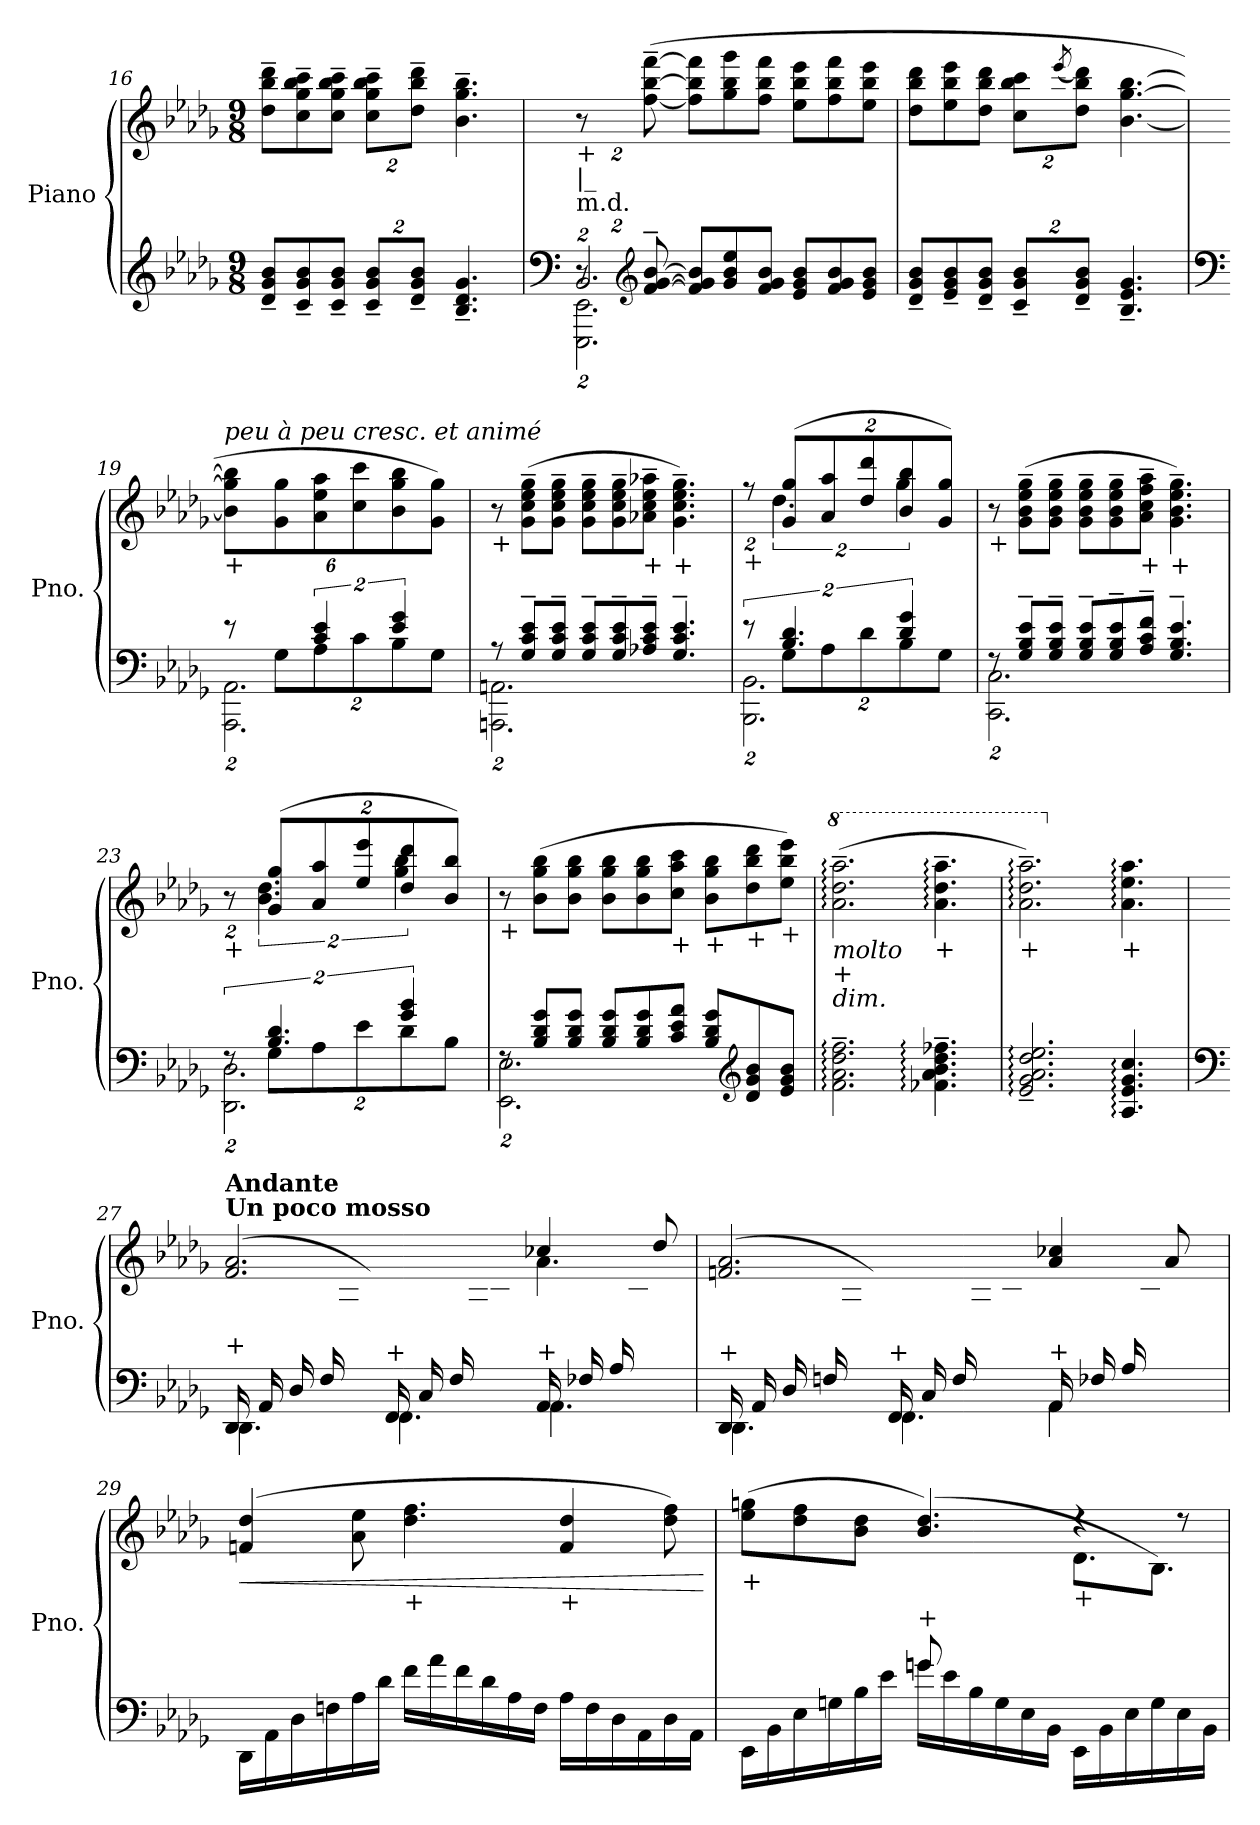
**kern	**kern	**dynam
*part1	*part1	*part1
*staff2	*staff1	*staff1/2
*I"Piano	*	*
*I'Pno.	*	*
*clefG2	*clefG2	*
*k[b-e-a-d-g-]	*k[b-e-a-d-g-]	*
*M9/8	*M9/8	*
=16	=16	=16
8d-/~ 8g-/~ 8b-/~L	8dd-\~ 8bb-\~ 8ddd-\~L	.
8c/~ 8g-/~ 8b-/~	8cc\~ 8gg-\~ 8bb-\~ 8ccc\~	.
8c/~ 8g-/~ 8b-/~J	8cc\~ 8gg-\~ 8bb-\~ 8ccc\~J	.
*Xbrackettup	*Xbrackettup	*
16%3c/~ 16%3g-/~ 16%3b-/~L	16%3cc\~ 16%3gg-\~ 16%3bb-\~ 16%3ccc\~L	.
16%3d-/~ 16%3g-/~ 16%3b-/~J	16%3dd-\~ 16%3bb-\~ 16%3ddd-\~J	.
4.B-/~ 4.d-/~ 4.g-/~	4.b-\~ 4.gg-\~ 4.bb-\~	.
=17	=17	=17
*clefF4	*	*
*^	*	*
*	*^	*	*
!	!	!	!LO:TX:b:t=+	!
!LO:TX:a:t=m.d.	!	!	!	!
!LO:TX:a:t=|_	!	!	!	!
16%3r	4%3.EEE-\ 4%3.EE-\	4%3.BB-/	16%3r	.
*clefG2	*	*	*	*
[16%3f/~< [16%3g-/~< [16%3b-/~<	.	.	(>[16%3ff\~ [16%3bb-\~ [16%3fff\~	.
8f/] 8g-/] 8b-/]L	.	.	8ff\] 8bb-\] 8fff\]L	.
8g-/ 8b-/ 8ee-/	.	.	8gg-\ 8bb-\ 8ggg-\	.
8f/< 8g-/< 8b-/<J	.	.	8ff\ 8bb-\ 8fff\J	.
8e-/ 8g-/ 8b-/L	.	.	8ee-\ 8bb-\ 8eee-\L	.
8f/< 8g-/< 8b-/<	.	.	8ff\ 8bb-\ 8fff\	.
8e-/ 8g-/ 8b-/J	.	.	8ee-\ 8bb-\ 8eee-\J	.
*v	*v	*v	*	*
!!LO:PB:g=z
=18	=18	=18
8d-/~ 8g-/~ 8b-/~L	8dd-\ 8bb-\ 8ddd-\L	.
8e-/~ 8g-/~ 8b-/~	8ee-\ 8bb-\ 8eee-\	.
8d-/~ 8g-/~ 8b-/~J	8dd-\ 8bb-\ 8ddd-\J	.
16%3c/~ 16%3g-/~ 16%3b-/~L	16%3cc\ 16%3bb-\ 16%3ccc\L	.
.	(<8qeee-</	.
16%3d-/~ 16%3g-/~ 16%3b-/~J	16%3dd-\ 16%3bb-\ 16%3ddd-\J)	.
4.B-/~ 4.e-/~ 4.g-/~	[4.b-\ [4.gg-\ [4.bb-\	.
=19	=19	=19
*clefF4	*	*
*brackettup	*	*
*^	*	*
*	*^	*	*
!	!	!	!LO:TX:a:i:t=peu à peu cresc. et animé	!
!	!	!	!LO:TX:b:t=+	!
8%3ryy	8re	4%3.AAA-\ 4%3.AA-\	16%3b-\] 16%3gg-\] 16%3bb-\]L	.
.	16ryy	.	.	.
*	*Xbrackettup	*	*	*
.	16%3G-\L	.	16%3g-\ 16%3gg-\	.
8%3c/ 8%3e-/	16%3A-\	.	16%3a-\ 16%3ee-\ 16%3aa-\	.
.	16%3c\	.	16%3cc\ 16%3ccc\	.
8%3e-/ 8%3g-/	16%3B-\	.	16%3b-\ 16%3gg-\ 16%3bb-\	.
.	16%3G-\J	.	16%3g-\ 16%3gg-\J)	.
*	*v	*v	*	*
=20	=20	=20	=20
!	!	!LO:TX:b:t=+	!
8r	4%3.AAAn\ 4%3.AAn\	8r	.
8G-/~ 8c/~ 8e-/~L	.	(>8g-\~ 8cc\~ 8ee-\~ 8gg-\~L	.
8G-/~ 8c/~ 8e-/~J	.	8g-\~ 8cc\~ 8ee-\~ 8gg-\~J	.
8G-/~ 8c/~ 8e-/~L	.	8g-\~ 8cc\~ 8ee-\~ 8gg-\~L	.
8G-/~ 8c/~ 8e-/~	.	8g-\~ 8cc\~ 8ee-\~ 8gg-\~	.
!	!	!LO:TX:b:t=+	!
8A-X/~ 8c/~ 8e-/~J	.	8a-X\~ 8cc\~ 8ee-\~ 8aa-X\~J	.
!	!	!LO:TX:b:t=+	!
4.G-/~ 4.c/~ 4.e-/~	.	4.g-\~ 4.cc\~ 4.ee-\~ 4.gg-\~)	.
*v	*v	*	*
=21	=21	=21
*	*^	*
*brackettup	*	*brackettup	*
*^	*	*	*
*	*^	*	*	*
!	!	!	!LO:TX:b:t=+	!	!
16%3r	8.ryy	4%3.BBB-\ 4%3.BB-\	16%3rff	16%3ryy	.
*	*Xbrackettup	*	*	*	*
8%3.B-/ 8%3.d-/	16%3G-\L	.	(>16%3g-/ 16%3gg-/L	8%3.dd-\	.
.	16%3A-\	.	16%3a-/ 16%3aa-/	.	.
.	16%3d-\	.	16%3dd-/ 16%3ddd-/	.	.
8%3d-/ 8%3g-/	16%3B-\	.	16%3b-/ 16%3bb-/	8%3gg-\	.
.	16%3G-\J	.	16%3g-/ 16%3gg-/J)	.	.
*	*v	*v	*	*	*
*	*	*v	*v	*
!!LO:LB:g=z
=22	=22	=22	=22
!	!	!LO:TX:b:t=+	!
8rF	4%3.CC\ 4%3.C\	8r	.
8G-/~ 8B-/~ 8e-/~L	.	(>8g-\~ 8b-\~ 8ee-\~ 8gg-\~L	.
8G-/~ 8B-/~ 8e-/~J	.	8g-\~ 8b-\~ 8ee-\~ 8gg-\~J	.
8G-/~ 8B-/~ 8e-/~L	.	8g-\~ 8b-\~ 8ee-\~ 8gg-\~L	.
8G-/~ 8B-/~ 8e-/~	.	8g-\~ 8b-\~ 8ee-\~ 8gg-\~	.
!	!	!LO:TX:b:t=+	!
8A-/~ 8c/~ 8f/~J	.	8a-\~ 8cc\~ 8ff\~ 8aa-\~J	.
!	!	!LO:TX:b:t=+	!
4.G-/~ 4.B-/~ 4.e-/~	.	4.g-\~ 4.b-\~ 4.ee-\~ 4.gg-\~)	.
*v	*v	*	*
=23	=23	=23
*	*^	*
*brackettup	*Xbrackettup	*brackettup	*
*^	*	*	*
*	*^	*	*	*
!	!	!	!LO:TX:b:t=+	!	!
16%3rF	8.ryy	4%3.DD-\ 4%3.D-\	16%3r	16%3ryy	.
*	*Xbrackettup	*	*	*	*
8%3.B-/ 8%3.d-/	16%3G-\L	.	(>16%3g-/ 16%3gg-/L	8%3.b-\ 8%3.dd-\	.
.	16%3A-\	.	16%3a-/ 16%3aa-/	.	.
.	16%3e-\	.	16%3ee-/ 16%3eee-/	.	.
8%3g-/ 8%3b-/	16%3d-\	.	16%3dd-/ 16%3ddd-/	8%3gg-\ 8%3bb-\	.
.	16%3B-\J	.	16%3b-/ 16%3bb-/J)	.	.
*	*v	*v	*	*	*
*	*	*v	*v	*
=24	=24	=24	=24
!	!	!LO:TX:b:t=+	!
8rF	4%3.EE-\ 4%3.E-\	8r	.
8B-/ 8d-/ 8g-/L	.	(>8b-\ 8gg-\ 8bb-\L	.
8B-/ 8d-/ 8g-/J	.	8b-\ 8gg-\ 8bb-\J	.
8B-/ 8d-/ 8g-/L	.	8b-\ 8gg-\ 8bb-\L	.
8B-/ 8d-/ 8g-/	.	8b-\ 8gg-\ 8bb-\	.
!	!	!LO:TX:b:t=+	!
8c/ 8e-/ 8a-/J	.	8cc\ 8aa-\ 8ccc\J	.
!	!	!LO:TX:b:t=+	!
8B-/ 8d-/ 8g-/L	.	8b-\ 8gg-\ 8bb-\L	.
*clefG2	*	*	*
!	!	!LO:TX:b:t=+	!
8d-/ 8g-/ 8b-/	.	8dd-\ 8bb-\ 8ddd-\	.
!	!	!LO:TX:b:t=+	!
8e-/ 8g-/ 8b-/J	.	8ee-\ 8bb-\ 8eee-\J)	.
*v	*v	*	*
=25	=25	=25
*	*8va	*
!	!LO:TX:b:i:t=molto	!
!	!LO:TX:b:t=+	!
!	!LO:TX:b:i:t=dim.	!
2.f\:~ 2.a-\:~ 2.dd-\:~ 2.ff\:~	(>2.aa-\:~ 2.ddd-\:~ 2.aaa-\:~	.
!	!LO:TX:b:t=+	!
4.f-X\:~ 4.a-\:~ 4.b-\:~ 4.dd-\:~ 4.ff-X\:~	4.aa-\:~ 4.ddd-\:~ 4.aaa-\:~	.
=26	=26	=26
!	!LO:TX:b:t=+	!
2.e-/:~ 2.g-/:~ 2.a-/:~ 2.dd-/:~ 2.ee-/:~	2.aa-\:~ 2.ddd-\:~ 2.aaa-\:~)	.
*	*X8va	*
!	!LO:TX:b:t=+	!
4.A-/: 4.e-/: 4.g-/: 4.cc/:	4.a-\: 4.ee-\: 4.aa-\:	.
!!LO:LB:g=z
=27	=27	=27
*clefF4	*	*
*^	*^	*
*	*	*	*^	*
!	!	!LO:TX:a:B:t=Un poco mosso	!	!	!
!	!	!LO:TX:a:B:t=Andante	!	!	!
!	!	!LO:TX:b:t=+	!	!	!
(<16DD-/LL	4.DD-\	(>2.f/ 2.a-/	2.ryy	4ryy	.
16AA-/	.	.	.	.	.
16D-/	.	.	.	.	.
16F/	.	.	.	.	.
8ryy	.	.	.	16A->\	.
.	.	.	.	16d->\JJ)	.
!LO:TX:a:t=+	!	!	!	!	!
(<16FF</LL	4.FF\	.	.	8.ryy	.
16C</	.	.	.	.	.
16F</	.	.	.	.	.
8.ryy	.	.	.	16A->\	.
.	.	.	.	16c>\	.
.	.	.	.	16f>\JJ)	.
!LO:TX:a:t=+	!	!	!	!	!
(<16AA-</LL	4.AA-\	4cc-X/	4.a-\	8.ryy	.
16F-X</	.	.	.	.	.
16A-</	.	.	.	.	.
8.ryy	.	.	.	16c-X>\	.
.	.	8dd-/)	.	16f-X\	.
.	.	.	.	16a->\JJ)	.
=28	=28	=28	=28	=28	=28
!LO:TX:a:t=+	!	!	!	!	!
*	*	*	*v	*v	*
(<16DD-/LL	4.DD-\	(>2.fn/ 2.a-/	4ryy	.
16AA-/	.	.	.	.
16D-/	.	.	.	.
16Fn/	.	.	.	.
8ryy	.	.	16A-\	.
.	.	.	16d-\JJ)	.
!LO:TX:a:t=+	!	!	!	!
(<16FF/LL	4.FF\	.	8.ryy	.
16C/	.	.	.	.
16F/	.	.	.	.
8.ryy	.	.	16A-\	.
.	.	.	16cn\	.
.	.	.	16f\JJ)	.
!LO:TX:a:t=+	!	!	!	!
(<16AA-/LL	4AA-\	4a-/ 4cc-X/	8.ryy	.
16F-X/	.	.	.	.
16A-/	.	.	.	.
8ryy	.	.	16c-X>\	.
.	8ryy	8a-/)	16a->\	.
16ryy	.	.	16f-X>\JJ)	.
*v	*v	*	*	*
!!LO:LB:g=z
=29	=29	=29	=29
!	!LO:TX:b:t=+	!	!
!	!	!	!LO:HP:b
*	*v	*v	*
16DD-\LL	(>4fn/ 4dd-/	<
16AA-\	.	.
16D-\	.	.
16Fn\	.	.
16A-\	8a-\ 8ee-\	.
16d-\JJ	.	.
!	!LO:TX:b:t=+	!
16f\LL	4.dd-\ 4.ff\	.
16a-\	.	.
16f\	.	.
16d-\	.	.
16A-\	.	.
16F\JJ	.	.
!	!LO:TX:b:t=+	!
16A-\LL	4f/ 4dd-/	.
16F\	.	.
16D-\	.	.
16AA-\	.	.
16D-\	8dd-\ 8ff\)	.
16AA-\JJ	.	.
.	.	[
=30	=30	=30
*^	*^	*
!	!	!LO:TX:b:t=+	!	!
4.ryy	16EE-\LL	(>8ee-\ 8ggn\L	2ryy	.
.	16BB-\	.	.	.
.	16E-\	8dd-\ 8ff\	.	.
.	16Gn\	.	.	.
.	16B-\	8b-\ 8dd-\J	.	.
.	16e-\JJ	.	.	.
!	!	!LO:TX:b:t=+	!	!
8gn/L	16gn\LL	(<4.b-/ 4.dd-/)	.	.
.	16e-\	.	.	.
2ryy	16B-\	.	8f\	.
.	16G\	.	.	.
.	16E-\	.	8d-\J	.
.	16BB-\JJ	.	.	.
!	!	!LO:TX:b:t=+	!	!
.	16EE-\LL	4r	8.d->\L	.
.	16BB-\	.	.	.
.	16E-\	.	.	.
.	16G\	.	8.B->\J)	.
8ryy	16E-\	8r	.	.
.	16BB-\JJ	.	.	.
*v	*v	*	*	*
*	*v	*v	*
=	=	=
*-	*-	*-
